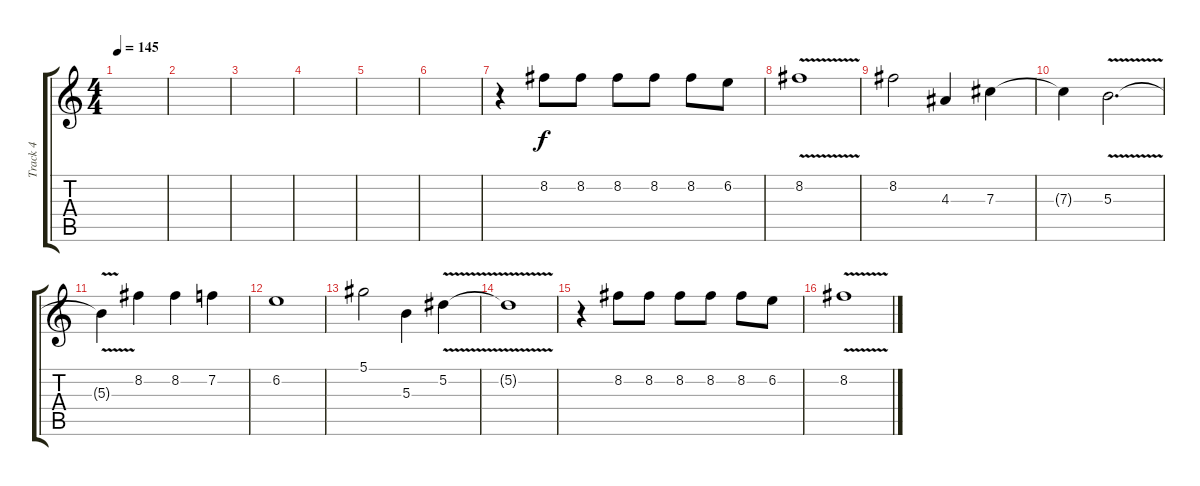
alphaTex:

\track ("Track 4" "Track 4") {instrument distortionguitar}
\staff {score tabs}
\tuning (Eb4 Bb3 Gb3 Db3 Ab2 Db2) {hide}
\ts (4 4)
\tempo 145
\clef g2
\ks c
|
|
|
|
|
|
r.4 8.2.8 8.2.8 8.2.8 8.2.8 8.2.8 6.2.8 |
8.2{v}.1 |
8.2.2 4.3.4 7.3.4 |
7.3{t}.4 5.3{v}.2{d} |
5.3{t}.4 8.2.4 8.2.4 7.2.4 |
6.2.1 |
5.1.2 5.3.4 5.2{v}.4 |
5.2{t}.1 |
r.4 8.2.8 8.2.8 8.2.8 8.2.8 8.2.8 6.2.8 |
8.2{v}.1
